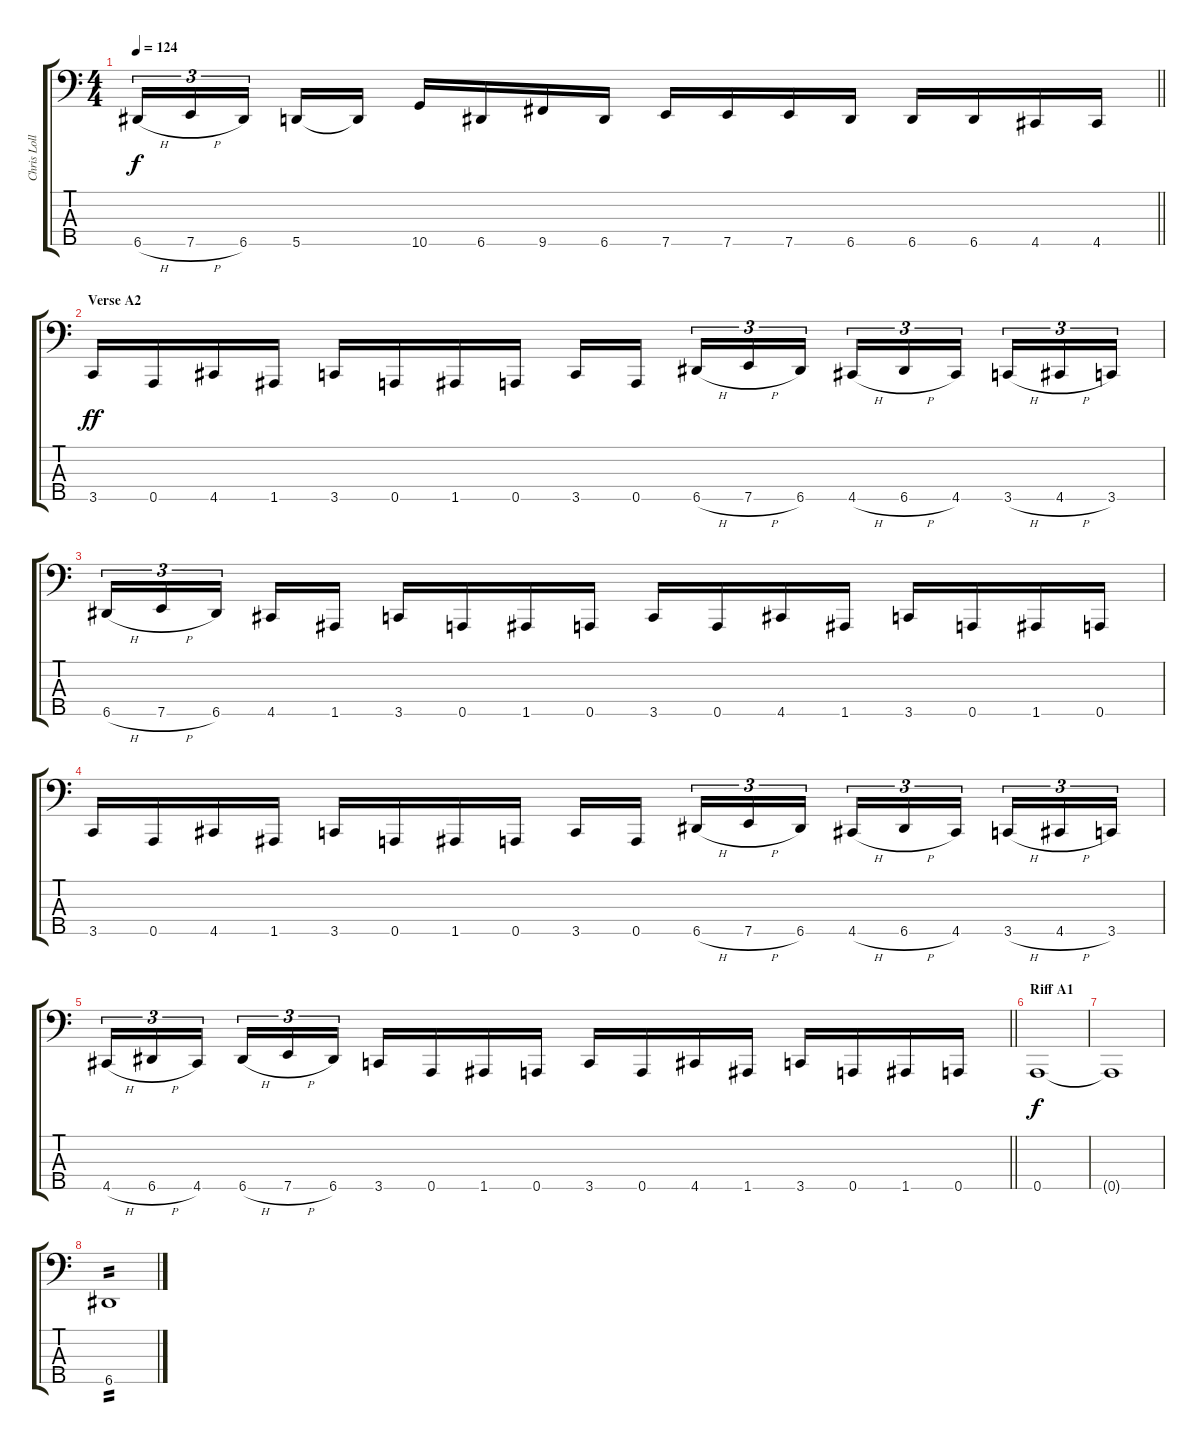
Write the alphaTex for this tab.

\track ("Chris Lollis" "Chris Loll") {instrument electricbasspick}
\staff {score tabs}
\tuning (G2 D2 A1 E1 A0) {hide}
\ts (4 4)
\tempo 124
\clef f4
\barLineRight lightlight
\ks c
6.5{h}.16{tu (3 2) dy f} 7.5{h}.16{tu (3 2)} 6.5.16{tu (3 2) beam splitsecondary} 5.5.16 5.5{t}.16 10.5.16 6.5.16 9.5.16 6.5.16 7.5.16 7.5.16 7.5.16 6.5.16 6.5.16 6.5.16 4.5.16 4.5.16 |
\section ("" "Verse A2")
3.5.16{dy ff} 0.5.16 4.5.16 1.5.16 3.5.16 0.5.16 1.5.16 0.5.16 3.5.16 0.5.16{beam splitsecondary} 6.5{h}.16{tu (3 2)} 7.5{h}.16{tu (3 2)} 6.5.16{tu (3 2)} 4.5{h}.16{tu (3 2)} 6.5{h}.16{tu (3 2)} 4.5.16{tu (3 2) beam splitsecondary} 3.5{h}.16{tu (3 2)} 4.5{h}.16{tu (3 2)} 3.5.16{tu (3 2)} |
6.5{h}.16{tu (3 2)} 7.5{h}.16{tu (3 2)} 6.5.16{tu (3 2) beam splitsecondary} 4.5.16 1.5.16 3.5.16 0.5.16 1.5.16 0.5.16 3.5.16 0.5.16 4.5.16 1.5.16 3.5.16 0.5.16 1.5.16 0.5.16 |
3.5.16 0.5.16 4.5.16 1.5.16 3.5.16 0.5.16 1.5.16 0.5.16 3.5.16 0.5.16{beam splitsecondary} 6.5{h}.16{tu (3 2)} 7.5{h}.16{tu (3 2)} 6.5.16{tu (3 2)} 4.5{h}.16{tu (3 2)} 6.5{h}.16{tu (3 2)} 4.5.16{tu (3 2) beam splitsecondary} 3.5{h}.16{tu (3 2)} 4.5{h}.16{tu (3 2)} 3.5.16{tu (3 2)} |
\barLineRight lightlight
4.5{h}.16{tu (3 2)} 6.5{h}.16{tu (3 2)} 4.5.16{tu (3 2) beam splitsecondary} 6.5{h}.16{tu (3 2)} 7.5{h}.16{tu (3 2)} 6.5.16{tu (3 2)} 3.5.16 0.5.16 1.5.16 0.5.16 3.5.16 0.5.16 4.5.16 1.5.16 3.5.16 0.5.16 1.5.16 0.5.16 |
\section ("" "Riff A1")
0.5.1{dy f} |
0.5{t}.1 |
6.5.1{tp 2}
